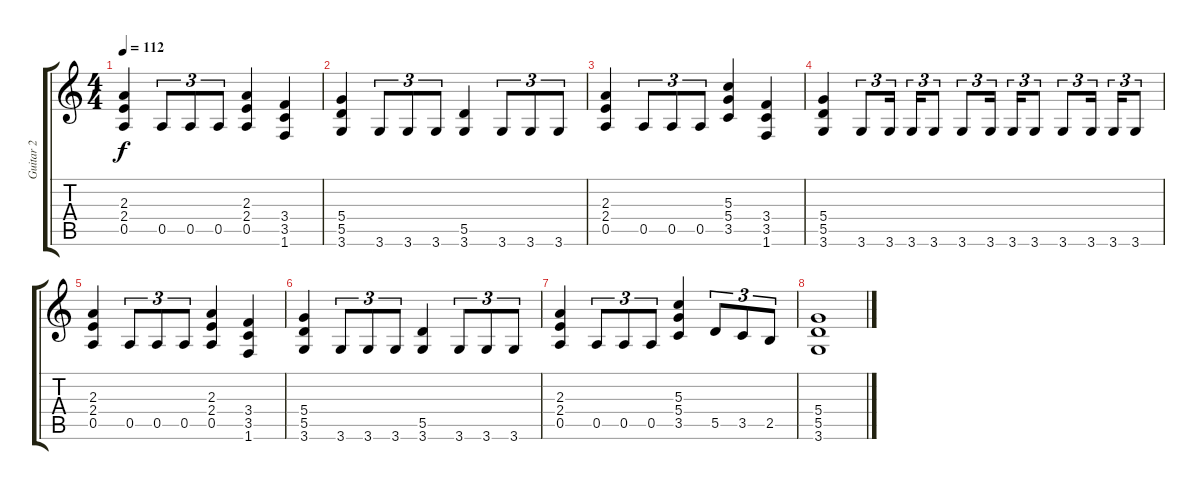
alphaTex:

\track ("Guitar 2" "Guitar 2") {instrument distortionguitar}
\staff {score tabs}
\tuning (E4 B3 G3 D3 A2 E2) {hide}
\ts (4 4)
\tempo 112
\clef g2
\ks c
(2.3 2.4 0.5).4{dy f} 0.5.8{tu (3 2)} 0.5.8{tu (3 2)} 0.5.8{tu (3 2)} (2.3 2.4 0.5).4 (3.4 3.5 1.6).4 |
(5.4 5.5 3.6).4 3.6.8{tu (3 2)} 3.6.8{tu (3 2)} 3.6.8{tu (3 2)} (5.5 3.6).4 3.6.8{tu (3 2)} 3.6.8{tu (3 2)} 3.6.8{tu (3 2)} |
(2.3 2.4 0.5).4 0.5.8{tu (3 2)} 0.5.8{tu (3 2)} 0.5.8{tu (3 2)} (5.3 5.4 3.5).4 (3.4 3.5 1.6).4 |
(5.4 5.5 3.6).4 3.6.8{tu (3 2)} 3.6.16{tu (3 2)} 3.6.16{tu (3 2)} 3.6.8{tu (3 2)} 3.6.8{tu (3 2)} 3.6.16{tu (3 2)} 3.6.16{tu (3 2)} 3.6.8{tu (3 2)} 3.6.8{tu (3 2)} 3.6.16{tu (3 2)} 3.6.16{tu (3 2)} 3.6.8{tu (3 2)} |
(2.3 2.4 0.5).4 0.5.8{tu (3 2)} 0.5.8{tu (3 2)} 0.5.8{tu (3 2)} (2.3 2.4 0.5).4 (3.4 3.5 1.6).4 |
(5.4 5.5 3.6).4 3.6.8{tu (3 2)} 3.6.8{tu (3 2)} 3.6.8{tu (3 2)} (5.5 3.6).4 3.6.8{tu (3 2)} 3.6.8{tu (3 2)} 3.6.8{tu (3 2)} |
(2.3 2.4 0.5).4 0.5.8{tu (3 2)} 0.5.8{tu (3 2)} 0.5.8{tu (3 2)} (5.3 5.4 3.5).4 5.5.8{tu (3 2)} 3.5.8{tu (3 2)} 2.5.8{tu (3 2)} |
(5.4 5.5 3.6).1
